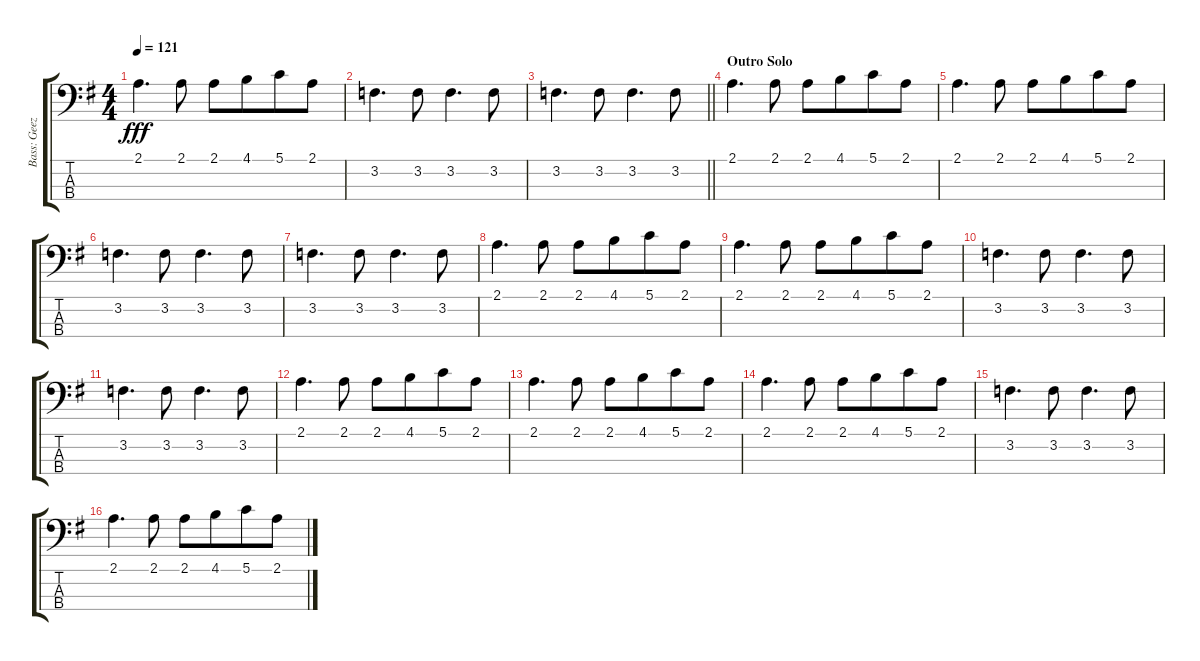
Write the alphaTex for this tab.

\track ("Bass: Geezer" "Bass: Geez") {instrument electricbassfinger}
\staff {score tabs}
\tuning (G2 D2 A1 E1) {hide}
\ts (4 4)
\tempo 121
\clef f4
\ks g
2.1.4{d dy fff} 2.1.8 2.1.8 4.1.8{beam merge} 5.1.8 2.1.8 |
3.2.4{d} 3.2.8 3.2.4{d} 3.2.8 |
\barLineRight lightlight
3.2.4{d} 3.2.8 3.2.4{d} 3.2.8 |
\section ("" "Outro Solo")
2.1.4{d} 2.1.8 2.1.8 4.1.8{beam merge} 5.1.8 2.1.8 |
2.1.4{d} 2.1.8 2.1.8 4.1.8{beam merge} 5.1.8 2.1.8 |
3.2.4{d} 3.2.8 3.2.4{d} 3.2.8 |
3.2.4{d} 3.2.8 3.2.4{d} 3.2.8 |
2.1.4{d} 2.1.8 2.1.8 4.1.8{beam merge} 5.1.8 2.1.8 |
2.1.4{d} 2.1.8 2.1.8 4.1.8{beam merge} 5.1.8 2.1.8 |
3.2.4{d} 3.2.8 3.2.4{d} 3.2.8 |
3.2.4{d} 3.2.8 3.2.4{d} 3.2.8 |
2.1.4{d} 2.1.8 2.1.8 4.1.8{beam merge} 5.1.8 2.1.8 |
2.1.4{d} 2.1.8 2.1.8 4.1.8{beam merge} 5.1.8 2.1.8 |
2.1.4{d} 2.1.8 2.1.8 4.1.8{beam merge} 5.1.8 2.1.8 |
3.2.4{d} 3.2.8 3.2.4{d} 3.2.8 |
2.1.4{d} 2.1.8 2.1.8 4.1.8{beam merge} 5.1.8 2.1.8
